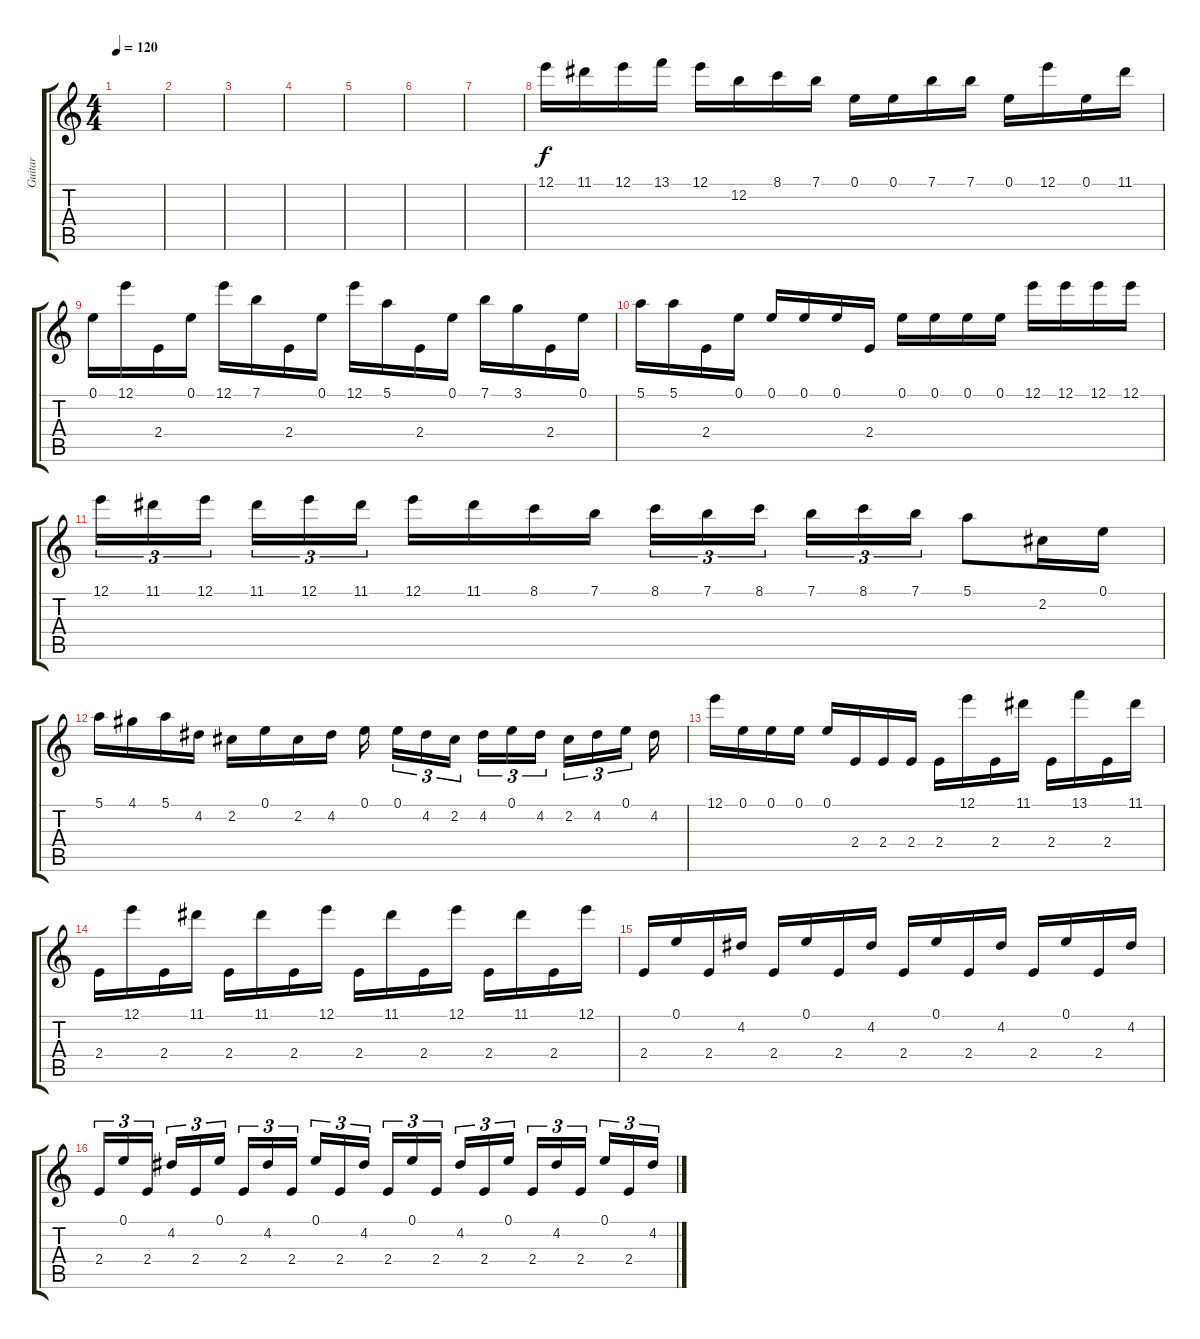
\track ("Guitar" "Guitar") {instrument distortionguitar}
\staff {score tabs}
\tuning (E4 B3 G3 D3 A2 E2) {hide}
\ts (4 4)
\tempo 120
\clef g2
\ks c
|
|
|
|
|
|
|
12.1.16 11.1.16 12.1.16 13.1.16 12.1.16 12.2.16 8.1.16 7.1.16 0.1.16 0.1.16 7.1.16 7.1.16 0.1.16 12.1.16 0.1.16 11.1.16 |
0.1.16 12.1.16 2.4.16 0.1.16 12.1.16 7.1.16 2.4.16 0.1.16 12.1.16 5.1.16 2.4.16 0.1.16 7.1.16 3.1.16 2.4.16 0.1.16 |
5.1.16 5.1.16 2.4.16 0.1.16 0.1.16 0.1.16 0.1.16 2.4.16 0.1.16 0.1.16 0.1.16 0.1.16 12.1.16 12.1.16 12.1.16 12.1.16 |
12.1.16{tu (3 2)} 11.1.16{tu (3 2)} 12.1.16{tu (3 2)} 11.1.16{tu (3 2)} 12.1.16{tu (3 2)} 11.1.16{tu (3 2)} 12.1.16 11.1.16 8.1.16 7.1.16 8.1.16{tu (3 2)} 7.1.16{tu (3 2)} 8.1.16{tu (3 2)} 7.1.16{tu (3 2)} 8.1.16{tu (3 2)} 7.1.16{tu (3 2)} 5.1.8 2.2.16 0.1.16 |
5.1.16 4.1.16 5.1.16 4.2.16 2.2.16 0.1.16 2.2.16 4.2.16 0.1.16 0.1.16{tu (3 2)} 4.2.16{tu (3 2)} 2.2.16{tu (3 2)} 4.2.16{tu (3 2)} 0.1.16{tu (3 2)} 4.2.16{tu (3 2)} 2.2.16{tu (3 2)} 4.2.16{tu (3 2)} 0.1.16{tu (3 2)} 4.2.16 |
12.1.16 0.1.16 0.1.16 0.1.16 0.1.16 2.4.16 2.4.16 2.4.16 2.4.16 12.1.16 2.4.16 11.1.16 2.4.16 13.1.16 2.4.16 11.1.16 |
2.4.16 12.1.16 2.4.16 11.1.16 2.4.16 11.1.16 2.4.16 12.1.16 2.4.16 11.1.16 2.4.16 12.1.16 2.4.16 11.1.16 2.4.16 12.1.16 |
2.4.16 0.1.16 2.4.16 4.2.16 2.4.16 0.1.16 2.4.16 4.2.16 2.4.16 0.1.16 2.4.16 4.2.16 2.4.16 0.1.16 2.4.16 4.2.16 |
2.4.16{tu (3 2)} 0.1.16{tu (3 2)} 2.4.16{tu (3 2)} 4.2.16{tu (3 2)} 2.4.16{tu (3 2)} 0.1.16{tu (3 2)} 2.4.16{tu (3 2)} 4.2.16{tu (3 2)} 2.4.16{tu (3 2)} 0.1.16{tu (3 2)} 2.4.16{tu (3 2)} 4.2.16{tu (3 2)} 2.4.16{tu (3 2)} 0.1.16{tu (3 2)} 2.4.16{tu (3 2)} 4.2.16{tu (3 2)} 2.4.16{tu (3 2)} 0.1.16{tu (3 2)} 2.4.16{tu (3 2)} 4.2.16{tu (3 2)} 2.4.16{tu (3 2)} 0.1.16{tu (3 2)} 2.4.16{tu (3 2)} 4.2.16{tu (3 2)}
